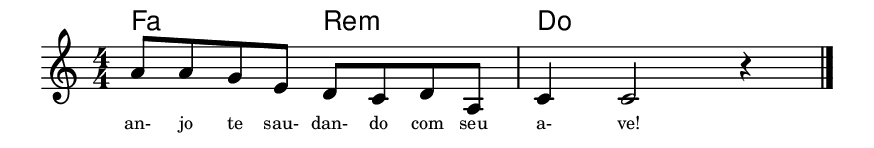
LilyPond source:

\version "2.20.0"
#(set! paper-alist (cons '("linha" . (cons (* 148 mm) (* 25 mm))) paper-alist))

\paper {
  #(set-paper-size "linha")
  ragged-right = ##f
}

\language "portugues"


harmonia = \chordmode {
    %\partial 8
%harmonia
  fa2 re:m do1
%/harmonia
}
melodia = \fixed do' {
    \key do \major
    \numericTimeSignature
    \time 4/4
    %\partial 8
%recitação
  la8 la sol mi re do re la,
  do4 do2 r4 \bar "|."
%/recitação
}
letra = \lyricmode {
    \teeny
    an- jo te sau- dan- do com seu a- ve!
    %\tweak self-alignment-X #-1 \markup{\bold{dei}-me por pie-}
    %\tweak self-alignment-X #-1 \markup{\bold{da}de e escu-}
    %\tweak self-alignment-X #-1 \markup{\bold{tai} minha ora-}
    %\tweak self-alignment-X #-1 \markup{\bold{ção!}}
}

\book {
  \paper {
      indent = 0\mm
      scoreTitleMarkup = \markup {
          %\with-color #red
          \fromproperty #'header:piece
      }
  }
  \header {
    %piece = "Ant. 1"
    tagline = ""
  }
  \score {
    <<
      \new ChordNames {
        \set chordChanges = ##t
		\set noChordSymbol = ""
        \harmonia
      }
      \new Voice = "canto" { \melodia }
      \new Lyrics \lyricsto "canto" \letra
    >>
  }
}
